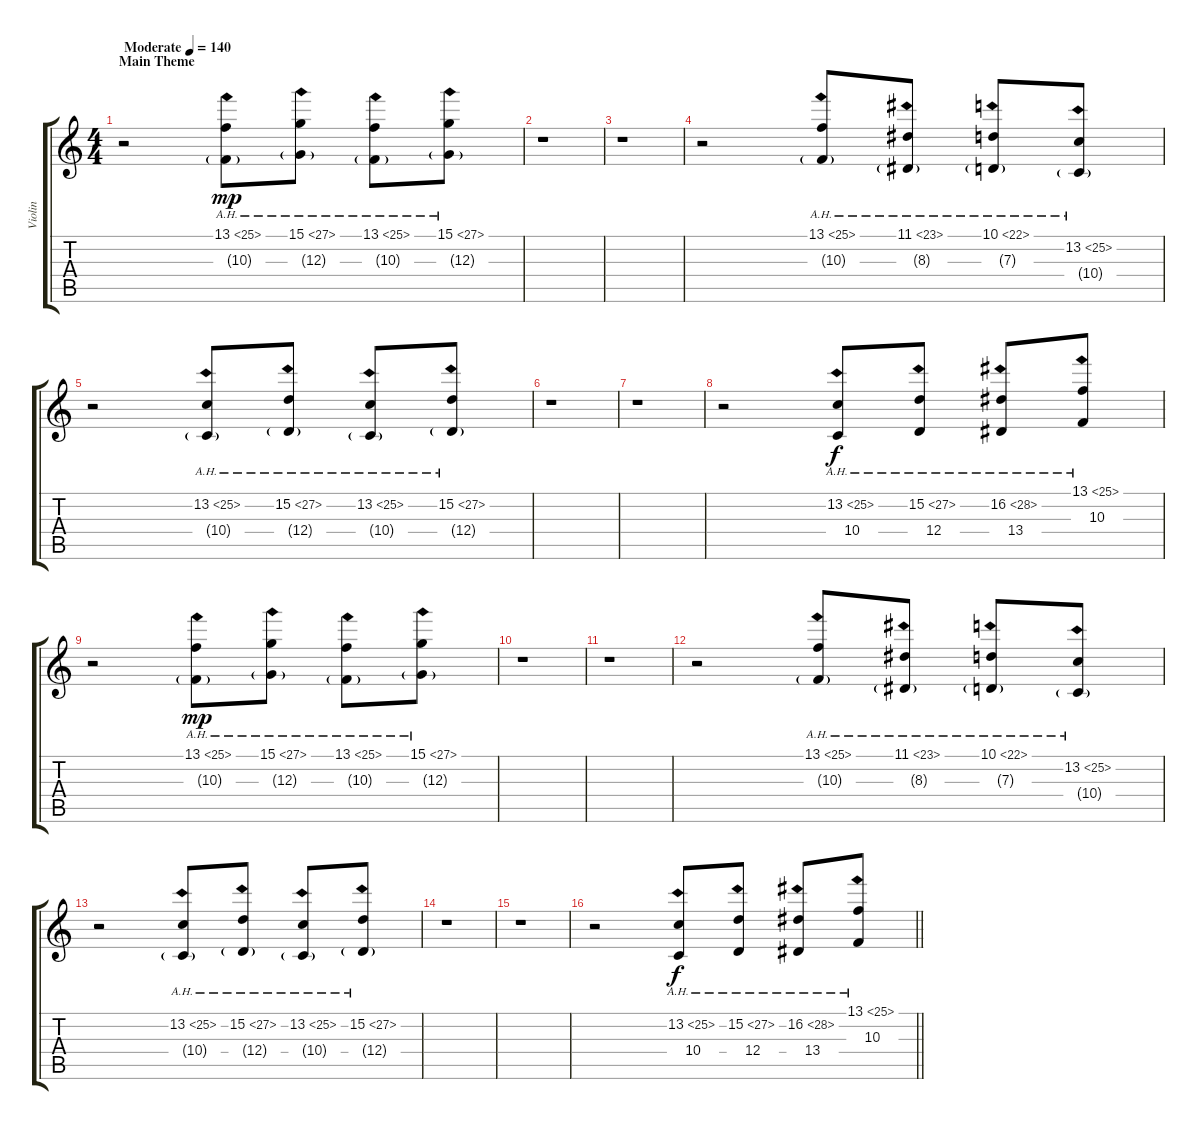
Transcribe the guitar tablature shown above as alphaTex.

\track ("Violin" "Violin") {instrument violin}
\staff {score tabs}
\tuning (E4 B3 G3 D3 A2 E2) {hide}
\ts (4 4)
\section ("" "Main Theme")
\tempo (140 "Moderate")
\clef g2
\ks c
r.2{dy mp instrument violin} (13.1{ah 12} 10.3{g}).8 (15.1{ah 12} 12.3{g}).8 (13.1{ah 12} 10.3{g}).8 (15.1{ah 12} 12.3{g}).8 |
r.1 |
r.1 |
r.2 (13.1{ah 12} 10.3{g}).8 (11.1{ah 12} 8.3{g}).8 (10.1{ah 12} 7.3{g}).8 (13.2{ah 12} 10.4{g}).8 |
r.2 (13.2{ah 12} 10.4{g}).8 (15.2{ah 12} 12.4{g}).8 (13.2{ah 12} 10.4{g}).8 (15.2{ah 12} 12.4{g}).8 |
r.1 |
r.1 |
r.2 (13.2{ah 12} 10.4).8{dy f} (15.2{ah 12} 12.4).8 (16.2{ah 12} 13.4).8 (13.1{ah 12} 10.3).8 |
r.2 (13.1{ah 12} 10.3{g}).8{dy mp} (15.1{ah 12} 12.3{g}).8 (13.1{ah 12} 10.3{g}).8 (15.1{ah 12} 12.3{g}).8 |
r.1 |
r.1 |
r.2 (13.1{ah 12} 10.3{g}).8 (11.1{ah 12} 8.3{g}).8 (10.1{ah 12} 7.3{g}).8 (13.2{ah 12} 10.4{g}).8 |
r.2 (13.2{ah 12} 10.4{g}).8 (15.2{ah 12} 12.4{g}).8 (13.2{ah 12} 10.4{g}).8 (15.2{ah 12} 12.4{g}).8 |
r.1 |
r.1 |
\barLineRight lightlight
r.2 (13.2{ah 12} 10.4).8{dy f} (15.2{ah 12} 12.4).8 (16.2{ah 12} 13.4).8 (13.1{ah 12} 10.3).8
